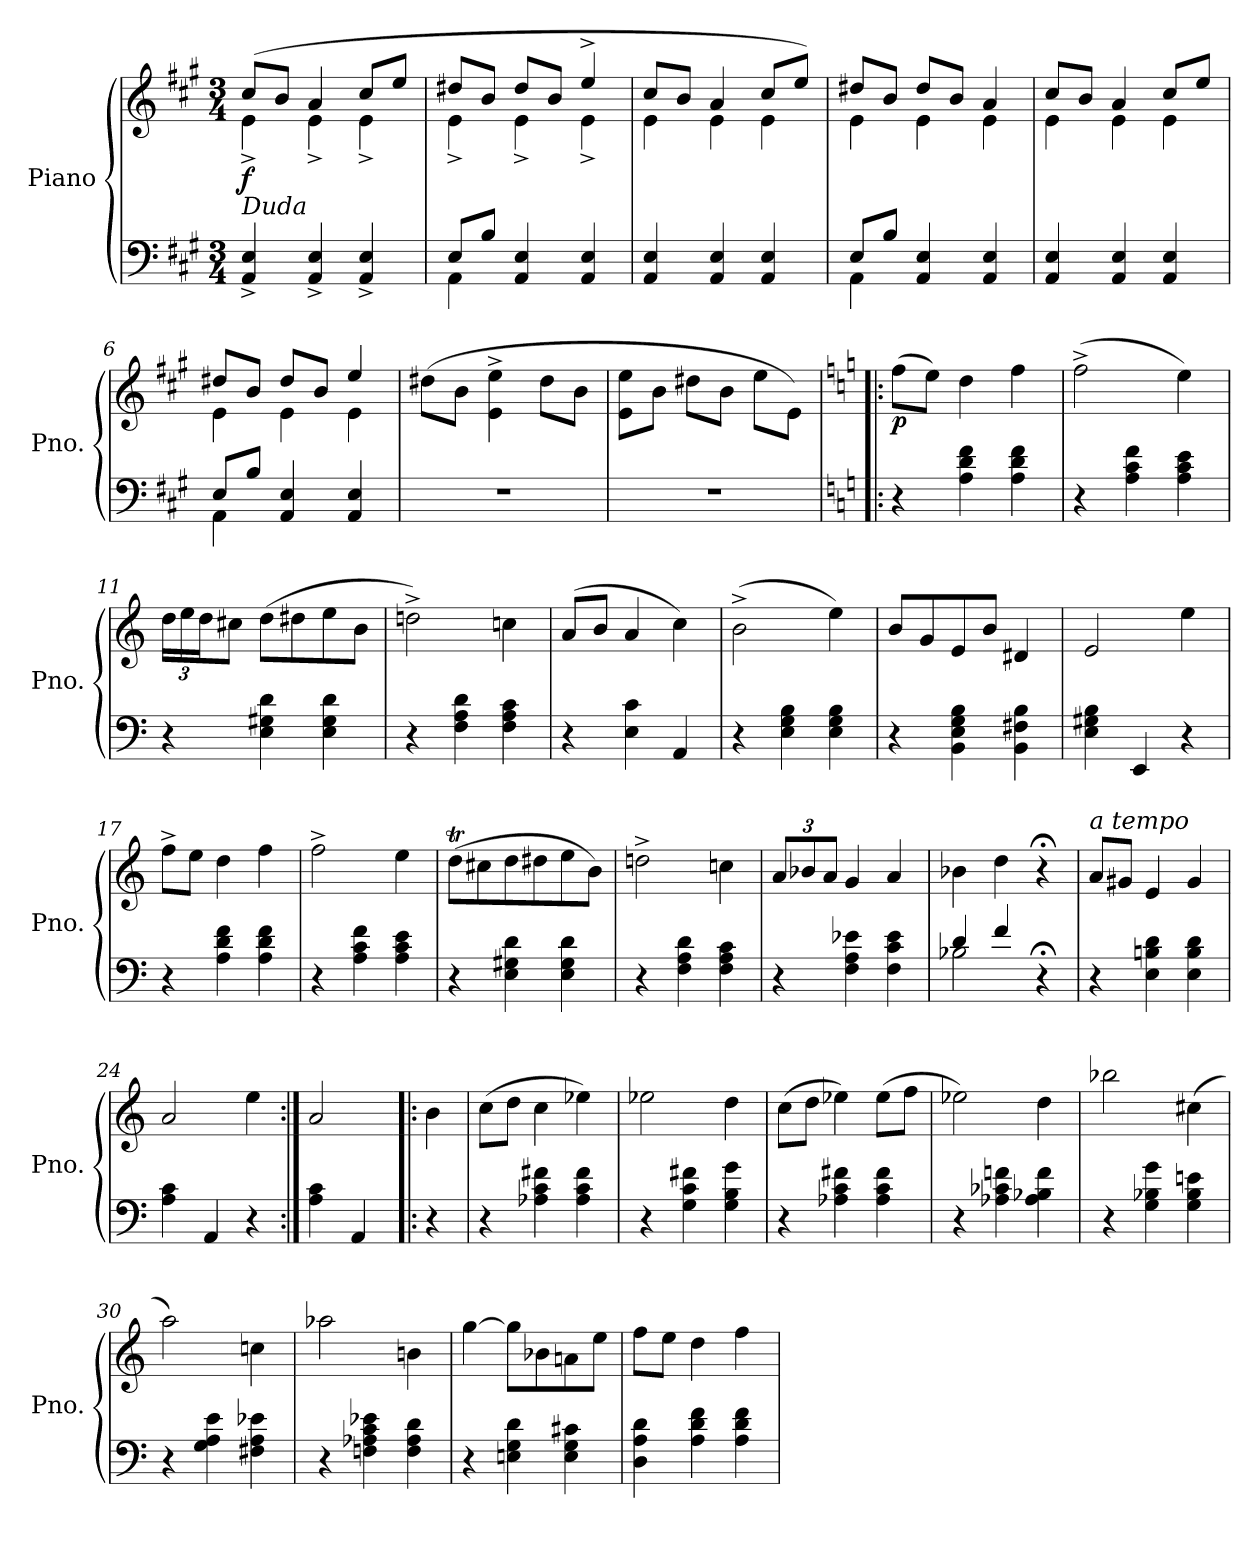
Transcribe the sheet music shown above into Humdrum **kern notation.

**kern	**kern	**dynam
*part1	*part1	*part1
*staff2	*staff1	*staff1/2
*I"Piano	*	*
*I'Pno.	*	*
*clefF4	*clefG2	*
*k[f#c#g#]	*k[f#c#g#]	*
*A:	*A:	*
*M3/4	*M3/4	*
=1	=1	=1
*	*^	*
!LO:TX:a:i:t=Duda	!	!	!
!	!	!	!LO:DY:b
4AA/^ 4E/^	(8cc#/L	4e^\	f
.	8b/J	.	.
4AA/^ 4E/^	4a/	4e^\	.
4AA/^ 4E/^	8cc#/L	4e^\	.
.	8ee/J	.	.
=2	=2	=2	=2
*^	*	*	*
8E/L	4AA\	8dd#X/L	4e^\	.
8B/J	.	8b/J	.	.
4AA/ 4E/	4ryy	8dd#/L	4e^\	.
.	.	8b/J	.	.
4AA/ 4E/	4ryy	4ee^/	4e^\	.
*v	*v	*	*	*
=3	=3	=3	=3
4AA/ 4E/	8cc#/L	4e\	.
.	8b/J	.	.
4AA/ 4E/	4a/	4e\	.
4AA/ 4E/	8cc#/L	4e\	.
.	8ee/J)	.	.
=4	=4	=4	=4
*^	*	*	*
8E/L	4AA\	8dd#X/L	4e\	.
8B/J	.	8b/J	.	.
4AA/ 4E/	4ryy	8dd#/L	4e\	.
.	.	8b/J	.	.
4AA/ 4E/	4ryy	4a/	4e\	.
*v	*v	*	*	*
=5	=5	=5	=5
4AA/ 4E/	8cc#/L	4e\	.
.	8b/J	.	.
4AA/ 4E/	4a/	4e\	.
4AA/ 4E/	8cc#/L	4e\	.
.	8ee/J	.	.
!!LO:LB:g=z	!!
=6	=6	=6	=6
*^	*	*	*
8E/L	4AA\	8dd#X/L	4e\	.
8B/J	.	8b/J	.	.
4AA/ 4E/	4ryy	8dd#/L	4e\	.
.	.	8b/J	.	.
4AA/ 4E/	4ryy	4ee/	4e\	.
*v	*v	*	*	*
*	*v	*v	*
=7	=7	=7
2.r	(8dd#X\L	.
.	8b\J	.
.	4e\^ 4ee\^	.
.	8dd#\L	.
.	8b\J	.
=8	=8	=8
2.r	8e\ 8ee\L	.
.	8b\J	.
.	8dd#X\L	.
.	8b\J	.
.	8ee\L	.
.	8e\J)	.
=9!|:	=9!|:	=9!|:
*k[]	*k[]	*
*C:	*C:	*
!	!	!LO:DY:b
4r	(8ff\L	p
.	8ee\J)	.
4A\ 4d\ 4f\	4dd\	.
4A\ 4d\ 4f\	4ff\	.
=10	=10	=10
4r	(2ff^\	.
4A\ 4c\ 4f\	.	.
4A\ 4c\ 4e\	4ee\)	.
=11	=11	=11
*	*Xbrackettup	*
4r	24dd\LL	.
.	24ee\	.
.	24dd\J	.
.	8cc#X\J	.
4E\ 4G#X\ 4d\	(8dd\L	.
.	8dd#X\	.
4E\ 4G#\ 4d\	8ee\	.
.	8b\J	.
!!LO:LB:g=z
=12	=12	=12
4r	2ddn^\)	.
4F\ 4A\ 4d\	.	.
4F\ 4A\ 4c\	4ccn\	.
=13	=13	=13
4r	(8a/L	.
.	8b/J	.
4E\ 4c\	4a/	.
4AA/	4cc\)	.
=14	=14	=14
4r	(2b^\	.
4E\ 4G\ 4B\	.	.
4E\ 4G\ 4B\	4ee\)	.
=15	=15	=15
4r	8b/L	.
.	8g/	.
4BB\ 4E\ 4G\ 4B\	8e/	.
.	8b/J	.
4BB\ 4F#X\ 4B\	4d#X/	.
=16	=16	=16
4E\ 4G#X\ 4B\	2e/	.
4EE/	.	.
4r	4ee\	.
=17	=17	=17
4r	8ff^\L	.
.	8ee\J	.
4A\ 4d\ 4f\	4dd\	.
4A\ 4d\ 4f\	4ff\	.
=18	=18	=18
4r	2ff^\	.
4A\ 4c\ 4f\	.	.
4A\ 4c\ 4e\	4ee\	.
!!LO:LB:g=z
=19	=19	=19
4r	(8ddT\L	.
.	8cc#X\	.
4E\ 4G#X\ 4d\	8dd\	.
.	8dd#X\	.
4E\ 4G#\ 4d\	8ee\	.
.	8b\J)	.
=20	=20	=20
4r	2ddn^\	.
4F\ 4A\ 4d\	.	.
4F\ 4A\ 4c\	4ccn\	.
=21	=21	=21
4r	12a/L	.
.	12b-X/	.
.	12a/J	.
4F\ 4A\ 4e-X\	4g/	.
4F\ 4c\ 4e-\	4a/	.
=22	=22	=22
*^	*	*
4d/	2B-X\	4b-X\	.
4f/	.	4dd\	.
4r;<	4ryy	4r;<	.
=23	=23	=23	=23
!	!	!LO:TX:a:i:t=a tempo	!
*v	*v	*	*
4r	8a/L	.
.	8g#X/J	.
4E\ 4Bn\ 4d\	4e/	.
4E\ 4B\ 4d\	4g#/	.
=24	=24	=24
4A\ 4c\	2a/	.
4AA/	.	.
4r	4ee\	.
=24X1:|!	=24X1:|!	=24X1:|!
4A\ 4c\	2a/	.
4AA/	.	.
!!LO:LB:g=z
=24X2!|:	=24X2!|:	=24X2!|:
4r	4b\	.
=25	=25	=25
4r	(8cc\L	.
.	8dd\J	.
4A-X\ 4c\ 4f#X\	4cc\	.
4A-\ 4c\ 4f#\	4ee-X\)	.
=26	=26	=26
4r	2ee-X\	.
4G\ 4c\ 4f#X\	.	.
4G\ 4B\ 4g\	4dd\	.
=27	=27	=27
4r	(8cc\L	.
.	8dd\J	.
4A-X\ 4c\ 4f#X\	4ee-X\)	.
4A-\ 4c\ 4f#\	(8ee-\L	.
.	8ff\J	.
=28	=28	=28
4r	2ee-X\)	.
4A-X\ 4c-X\ 4fn\	.	.
4A-\ 4B-X\ 4f\	4dd\	.
=29	=29	=29
4r	2bb-X\	.
4G\ 4B-X\ 4g\	.	.
4G\ 4B-\ 4en\	(4cc#X\	.
=30	=30	=30
4r	2aa\)	.
4G\ 4A\ 4e\	.	.
4F#X\ 4A\ 4e-X\	4ccn\	.
=31	=31	=31
4r	2aa-X\	.
4Fn\ 4A-X\ 4c\ 4e-X\	.	.
4F\ 4A-\ 4d\	4bn\	.
!!LO:PB:g=z
=32	=32	=32
4r	[4gg\	.
4En\ 4G\ 4d\	8gg\L]	.
.	8b-X\	.
4E\ 4G\ 4c#X\	8an\	.
.	8ee\J	.
=33	=33	=33
4D\ 4A\ 4d\	8ff\L	.
.	8ee\J	.
4A\ 4d\ 4f\	4dd\	.
4A\ 4d\ 4f\	4ff\	.
=	=	=
*-	*-	*-
